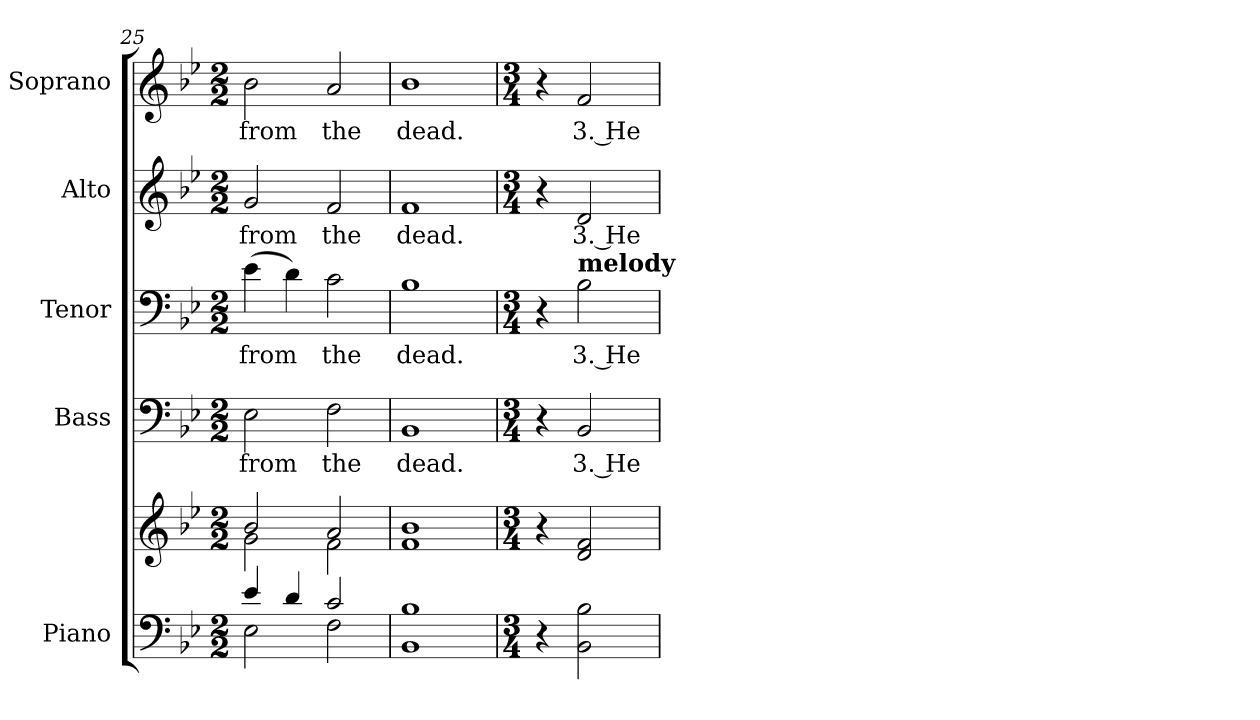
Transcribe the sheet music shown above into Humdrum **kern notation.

**kern	**kern	**kern	**text	**kern	**text	**kern	**text	**kern	**text
*part5	*part5	*part4	*part4	*part3	*part3	*part2	*part2	*part1	*part1
*staff6	*staff5	*staff4	*staff4	*staff3	*staff3	*staff2	*staff2	*staff1	*staff1
*I"Piano	*	*I"Bass	*	*I"Tenor	*	*I"Alto	*	*I"Soprano	*
*I'Pno.	*	*I'B.	*	*I'T.	*	*I'A.	*	*I'S.	*
*clefF4	*clefG2	*clefF4	*	*clefF4	*	*clefG2	*	*clefG2	*
*k[b-e-]	*k[b-e-]	*k[b-e-]	*	*k[b-e-]	*	*k[b-e-]	*	*k[b-e-]	*
*g:	*g:	*g:	*	*g:	*	*g:	*	*g:	*
*M2/2	*M2/2	*M2/2	*	*M2/2	*	*M2/2	*	*M2/2	*
=25	=25	=25	=25	=25	=25	=25	=25	=25	=25
*^	*^	*	*	*	*	*	*	*	*
!	!	!	!	!	!LO:LY:b:color=#000000	!	!	!	!	!	!
!	!	!	!	!	!	!	!LO:LY:b:color=#000000	!	!	!	!
!	!	!	!	!	!	!	!	!	!LO:LY:b:color=#000000	!	!
!	!	!	!	!	!	!	!	!	!	!	!LO:LY:b:color=#000000
4e-i/	2E-i\	2b-i/	2gi\	2E-i\	from	(4e-i\	from	2gi/	from	2b-i\	from
4di/	.	.	.	.	.	4di\)	.	.	.	.	.
!	!	!	!	!	!LO:LY:b:color=#000000	!	!	!	!	!	!
!	!	!	!	!	!	!	!LO:LY:b:color=#000000	!	!	!	!
!	!	!	!	!	!	!	!	!	!LO:LY:b:color=#000000	!	!
!	!	!	!	!	!	!	!	!	!	!	!LO:LY:b:color=#000000
2ci/	2Fi\	2ai/	2fi\	2Fi\	the	2ci\	the	2fi/	the	2ai/	the
=26	=26	=26	=26	=26	=26	=26	=26	=26	=26	=26	=26
!	!	!	!	!	!LO:LY:b:color=#000000	!	!	!	!	!	!
!	!	!	!	!	!	!	!LO:LY:b:color=#000000	!	!	!	!
!	!	!	!	!	!	!	!	!	!LO:LY:b:color=#000000	!	!
!	!	!	!	!	!	!	!	!	!	!	!LO:LY:b:color=#000000
1B-i	1BB-i	1b-i	1fi	1BB-i	dead.	1B-i	dead.	1fi	dead.	1b-i	dead.
*v	*v	*	*	*	*	*	*	*	*	*	*
*	*v	*v	*	*	*	*	*	*	*	*
=27	=27	=27	=27	=27	=27	=27	=27	=27	=27
*M3/4	*M3/4	*M3/4	*	*M3/4	*	*M3/4	*	*M3/4	*
4r	4r	4r	.	4r	.	4r	.	4r	.
!	!	!	!LO:LY:b:color=#000000	!	!	!	!	!	!
!	!	!	!	!	!LO:LY:b:color=#000000	!	!	!	!
!	!	!	!	!	!	!	!LO:LY:b:color=#000000	!	!
!	!	!	!	!LO:TX:a:B:t=melody	!	!	!	!	!
!	!	!	!	!	!	!	!	!	!LO:LY:b:color=#000000
2BB-i\ 2B-i	2di/ 2fi	2BB-i/	3. He	2B-i\	3. He	2di/	3. He	2fi/	3. He
=	=	=	=	=	=	=	=	=	=
*-	*-	*-	*-	*-	*-	*-	*-	*-	*-
